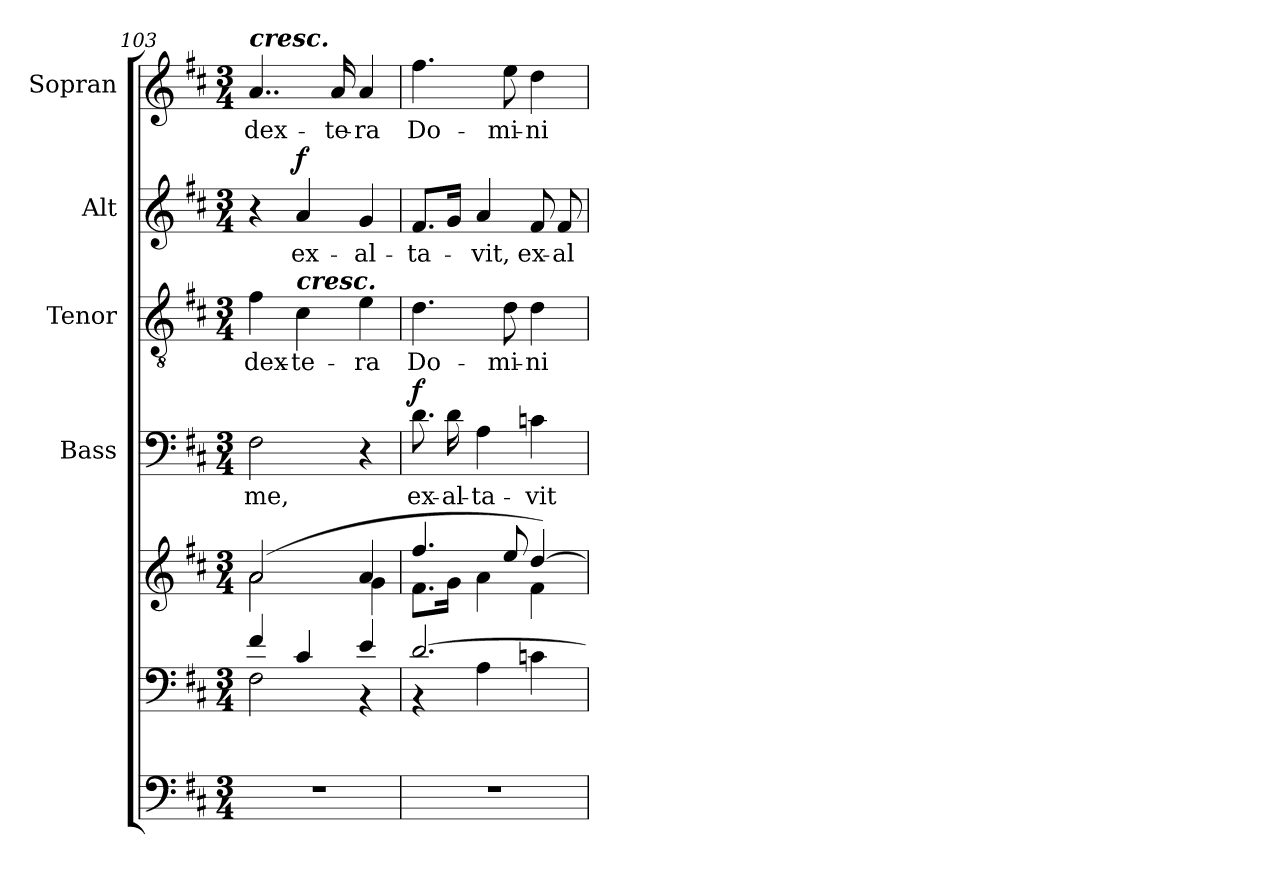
**kern	**kern	**kern	**kern	**text	**dynam	**kern	**text	**kern	**text	**dynam	**kern	**text
*part6	*part5	*part5	*part4	*part4	*part4	*part3	*part3	*part2	*part2	*part2	*part1	*part1
*staff7	*staff6	*staff5	*staff4	*staff4	*staff4	*staff3	*staff3	*staff2	*staff2	*staff2	*staff1	*staff1
*	*	*	*I"Bass	*	*	*I"Tenor	*	*I"Alt	*	*	*I"Sopran	*
*	*	*	*I'B.	*	*	*I'T.	*	*I'A.	*	*	*I'S.	*
*clefF4	*clefF4	*clefG2	*clefF4	*	*	*clefGv2	*	*clefG2	*	*	*clefG2	*
*k[f#c#]	*k[f#c#]	*k[f#c#]	*k[f#c#]	*	*	*k[f#c#]	*	*k[f#c#]	*	*	*k[f#c#]	*
*D:	*D:	*D:	*D:	*	*	*D:	*	*D:	*	*	*D:	*
*M3/4	*M3/4	*M3/4	*M3/4	*	*	*M3/4	*	*M3/4	*	*	*M3/4	*
=103	=103	=103	=103	=103	=103	=103	=103	=103	=103	=103	=103	=103
*	*^	*^	*	*	*	*	*	*	*	*	*	*
!	!	!	!	!	!	!	!	!	!	!	!	!	!LO:TX:a:Bi:t=cresc.	!
!	!	!	!	!	!	!LO:LY:b	!	!	!LO:LY:b	!	!	!	!	!LO:LY:b
2.r	4f#/	2F#\	(2a/	2a\	2F#\	me,	.	4f#\	dex-	4r	.	.	4..a/	dex-
!	!	!	!	!	!	!	!	!LO:TX:a:Bi:t=cresc.	!	!	!	!	!	!
!	!	!	!	!	!	!	!	!	!LO:LY:b	!	!LO:LY:b	!LO:DY:a	!	!
.	4c#/	.	.	.	.	.	.	4c#\	-te-	4a/	ex-	f	.	.
!	!	!	!	!	!	!	!	!	!	!	!	!	!	!LO:LY:b
.	.	.	.	.	.	.	.	.	.	.	.	.	16a/	-te-
!	!	!	!	!	!	!	!	!	!LO:LY:b	!	!LO:LY:b	!	!	!LO:LY:b
.	4e/	4r	4a/	4g\	4r	.	.	4e\	-ra	4g/	-al-	.	4a/	-ra
=104	=104	=104	=104	=104	=104	=104	=104	=104	=104	=104	=104	=104	=104	=104
!	!	!	!	!	!	!LO:LY:b	!LO:DY:a	!	!LO:LY:b	!	!LO:LY:b	!	!	!LO:LY:b
2.r	[>2.d/	4r	4.ff#/	8.f#\L	8.d\	ex-	f	4.d\	Do-	8.f#/L	-ta-	.	4.ff#\	Do-
!	!	!	!	!	!	!LO:LY:b	!	!	!	!	!	!	!	!
.	.	.	.	16g\Jk	16d\	-al-	.	.	.	16g/Jk	.	.	.	.
!	!	!	!	!	!	!LO:LY:b	!	!	!	!	!LO:LY:b	!	!	!
.	.	4A\	.	4a\	4A\	-ta-	.	.	.	4a/	-vit,	.	.	.
!	!	!	!	!	!	!	!	!	!LO:LY:b	!	!	!	!	!LO:LY:b
.	.	.	8ee/	.	.	.	.	8d\	-mi-	.	.	.	8ee\	-mi-
!	!	!	!	!	!	!LO:LY:b	!	!	!LO:LY:b	!	!LO:LY:b	!	!	!LO:LY:b
.	.	4cn\	[>4dd/)	4f#\	4cn\	-vit	.	4d\	-ni	8f#/	ex-	.	4dd\	-ni
!	!	!	!	!	!	!	!	!	!	!	!LO:LY:b	!	!	!
.	.	.	.	.	.	.	.	.	.	8f#/	-al-	.	.	.
*	*v	*v	*	*	*	*	*	*	*	*	*	*	*	*
*	*	*v	*v	*	*	*	*	*	*	*	*	*	*
=	=	=	=	=	=	=	=	=	=	=	=	=
*-	*-	*-	*-	*-	*-	*-	*-	*-	*-	*-	*-	*-
